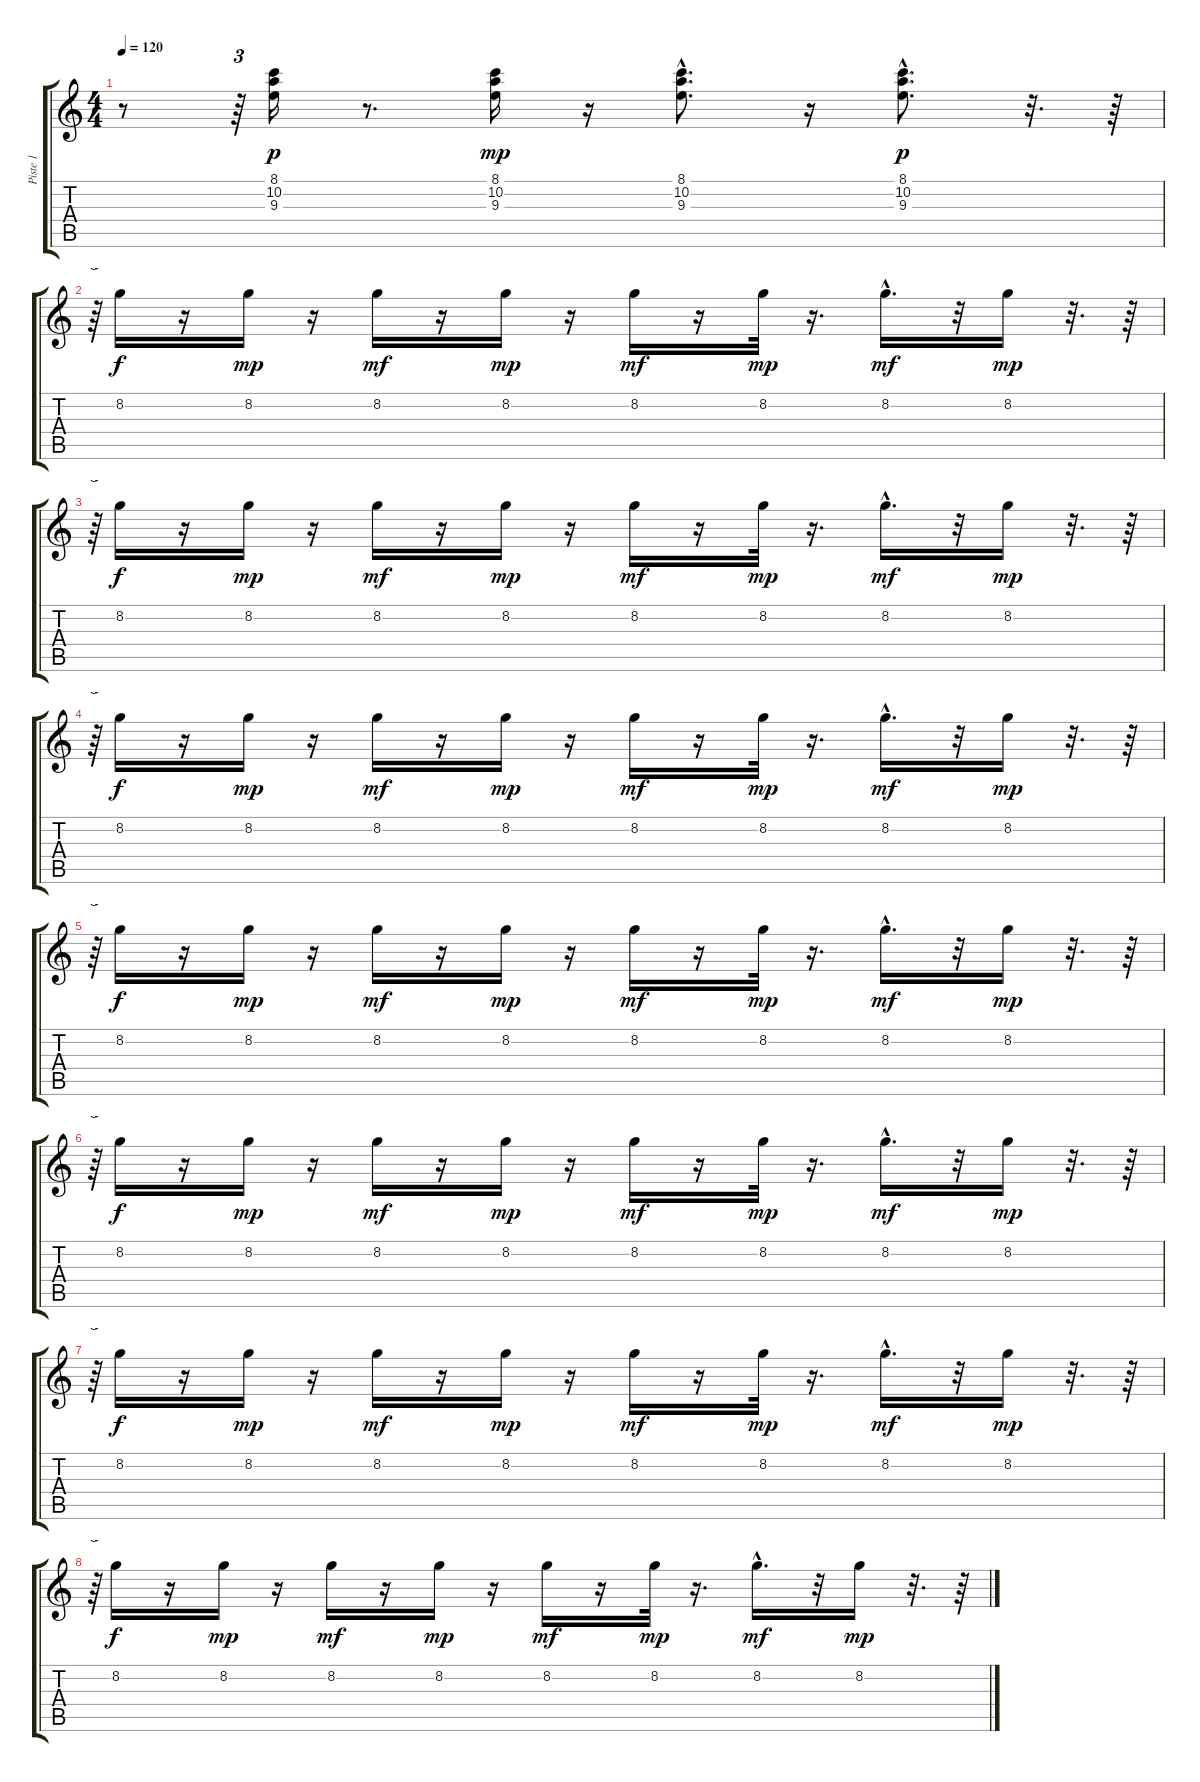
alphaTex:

\track ("Piste 1" "Piste 1") {instrument electricbassfinger}
\staff {score tabs}
\tuning (E4 B3 G3 D3 A2 E2) {hide}
\ts (4 4)
\tempo 120
\clef g2
\ks c
r.8{dy pp} r.64{tu (3 2)} (8.1 10.2 9.3).16{dy p} r.8{d} (8.1 10.2 9.3).16{dy mp} r.16 (8.1{hac} 10.2{hac} 9.3{hac}).8{d} r.16 (8.1{hac} 10.2{hac} 9.3{hac}).8{d dy p} r.32{d} r.64 |
r.64{tu (3 2)} 8.2.16{dy f} r.16 8.2.16{dy mp} r.16 8.2.16{dy mf} r.16 8.2.16{dy mp} r.16 8.2.16{dy mf} r.16 8.2.32{dy mp} r.16{d} 8.2{hac}.16{d dy mf} r.32 8.2.16{dy mp} r.32{d} r.64 |
r.64{tu (3 2)} 8.2.16{dy f} r.16 8.2.16{dy mp} r.16 8.2.16{dy mf} r.16 8.2.16{dy mp} r.16 8.2.16{dy mf} r.16 8.2.32{dy mp} r.16{d} 8.2{hac}.16{d dy mf} r.32 8.2.16{dy mp} r.32{d} r.64 |
r.64{tu (3 2)} 8.2.16{dy f} r.16 8.2.16{dy mp} r.16 8.2.16{dy mf} r.16 8.2.16{dy mp} r.16 8.2.16{dy mf} r.16 8.2.32{dy mp} r.16{d} 8.2{hac}.16{d dy mf} r.32 8.2.16{dy mp} r.32{d} r.64 |
r.64{tu (3 2)} 8.2.16{dy f} r.16 8.2.16{dy mp} r.16 8.2.16{dy mf} r.16 8.2.16{dy mp} r.16 8.2.16{dy mf} r.16 8.2.32{dy mp} r.16{d} 8.2{hac}.16{d dy mf} r.32 8.2.16{dy mp} r.32{d} r.64 |
r.64{tu (3 2)} 8.2.16{dy f} r.16 8.2.16{dy mp} r.16 8.2.16{dy mf} r.16 8.2.16{dy mp} r.16 8.2.16{dy mf} r.16 8.2.32{dy mp} r.16{d} 8.2{hac}.16{d dy mf} r.32 8.2.16{dy mp} r.32{d} r.64 |
r.64{tu (3 2)} 8.2.16{dy f} r.16 8.2.16{dy mp} r.16 8.2.16{dy mf} r.16 8.2.16{dy mp} r.16 8.2.16{dy mf} r.16 8.2.32{dy mp} r.16{d} 8.2{hac}.16{d dy mf} r.32 8.2.16{dy mp} r.32{d} r.64 |
r.64{tu (3 2)} 8.2.16{dy f} r.16 8.2.16{dy mp} r.16 8.2.16{dy mf} r.16 8.2.16{dy mp} r.16 8.2.16{dy mf} r.16 8.2.32{dy mp} r.16{d} 8.2{hac}.16{d dy mf} r.32 8.2.16{dy mp} r.32{d} r.64
